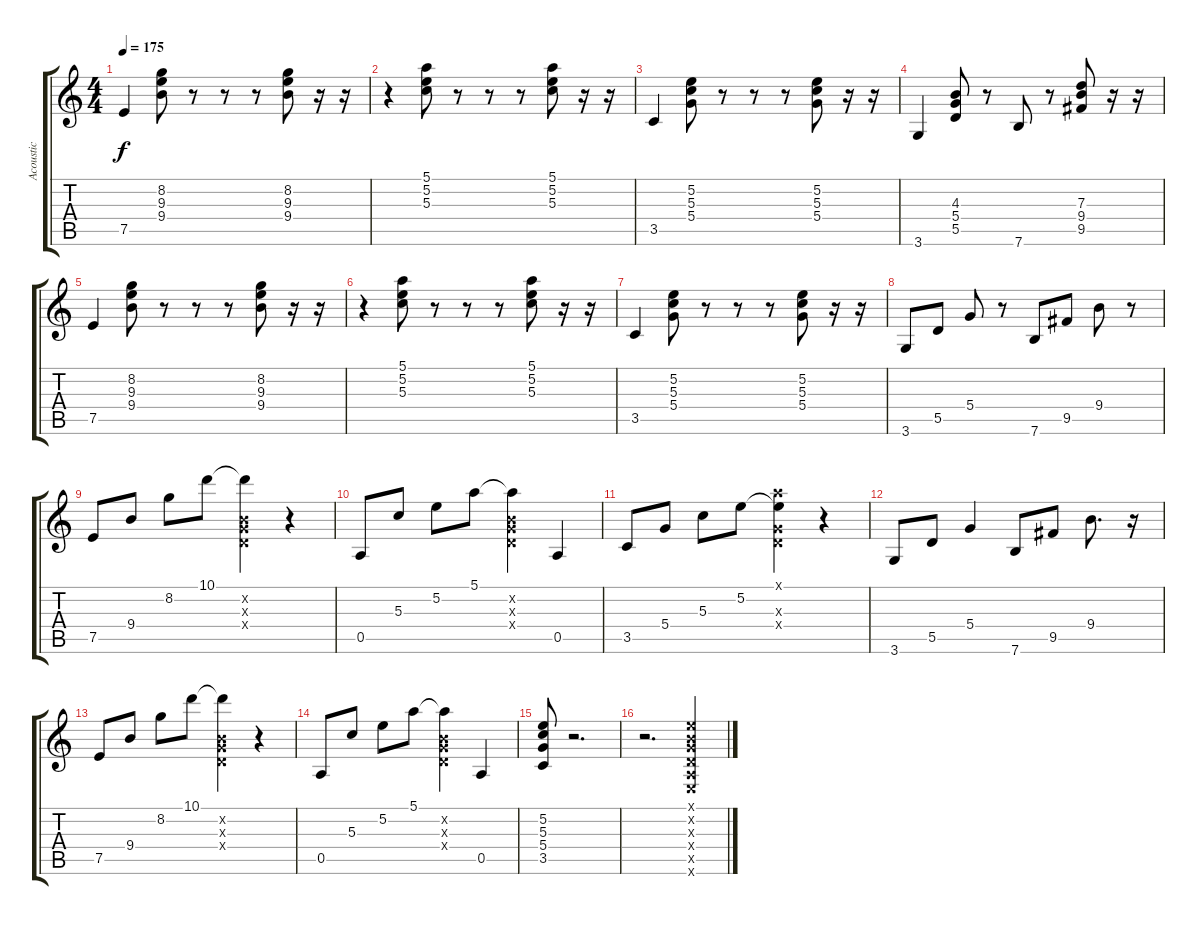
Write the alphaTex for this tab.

\track ("Acoustic" "Acoustic") {instrument acousticguitarsteel}
\staff {score tabs}
\tuning (E4 B3 G3 D3 A2 E2) {hide}
\ts (4 4)
\tempo 175
\clef g2
\ks c
7.5.4{dy f} (8.2 9.3 9.4).8 r.8 r.8 r.8 (8.2 9.3 9.4).8 r.16 r.16 |
r.4 (5.1 5.2 5.3).8 r.8 r.8 r.8 (5.1 5.2 5.3).8 r.16 r.16 |
3.5.4 (5.2 5.3 5.4).8 r.8 r.8 r.8 (5.2 5.3 5.4).8 r.16 r.16 |
3.6.4 (4.3 5.4 5.5).8 r.8 7.6.8 r.8 (7.3 9.4 9.5).8 r.16 r.16 |
7.5.4 (8.2 9.3 9.4).8 r.8 r.8 r.8 (8.2 9.3 9.4).8 r.16 r.16 |
r.4 (5.1 5.2 5.3).8 r.8 r.8 r.8 (5.1 5.2 5.3).8 r.16 r.16 |
3.5.4 (5.2 5.3 5.4).8 r.8 r.8 r.8 (5.2 5.3 5.4).8 r.16 r.16 |
3.6.8 5.5.8 5.4.8 r.8 7.6.8 9.5.8 9.4.8 r.8 |
7.5.8 9.4.8 8.2.8 10.1.8 (10.1{t} 0.2{x} 0.3{x} 0.4{x}).4 r.4 |
0.5.8 5.3.8 5.2.8 5.1.8 (5.1{t} 0.2{x} 0.3{x} 0.4{x}).4 0.5.4 |
3.5.8 5.4.8 5.3.8 5.2.8 (5.1{x} 5.2{t} 0.3{x} 0.4{x}).4 r.4 |
3.6.8 5.5.8 5.4.4 7.6.8 9.5.8 9.4.8{d} r.16 |
7.5.8 9.4.8 8.2.8 10.1.8 (10.1{t} 0.2{x} 0.3{x} 0.4{x}).4 r.4 |
0.5.8 5.3.8 5.2.8 5.1.8 (5.1{t} 0.2{x} 0.3{x} 0.4{x}).4 0.5.4 |
(5.2 5.3 5.4 3.5).8 r.2{d} |
r.2{d} (0.1{x} 0.2{x} 0.3{x} 0.4{x} 0.5{x} 0.6{x}).4
